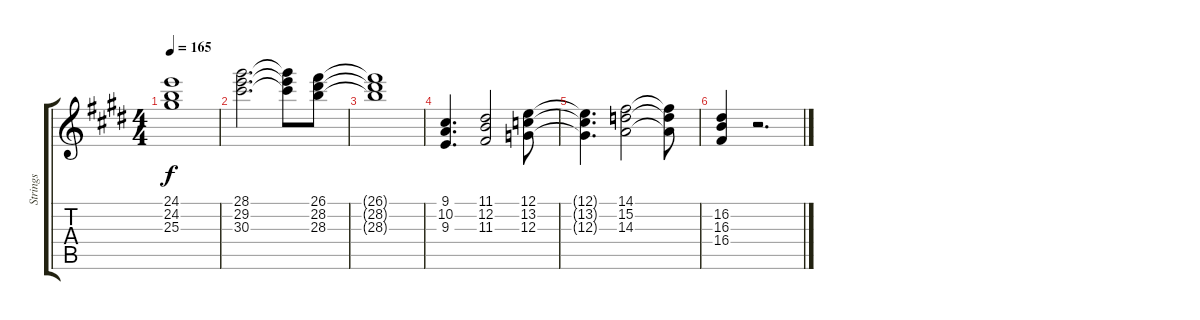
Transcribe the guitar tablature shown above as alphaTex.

\track ("Strings" "Strings") {instrument stringensemble1}
\staff {score tabs}
\tuning (E4 B3 G3 D3 A2 E2) {hide}
\ts (4 4)
\tempo 165
\clef g2
\ks e
(24.1{t} 24.2{t} 25.3{t}).1{dy f} |
(28.1 29.2 30.3).2{d} (28.1{t} 29.2{t} 30.3{t}).8 (26.1 28.2 28.3).8 |
(26.1{t} 28.2{t} 28.3{t}).1 |
(9.1 10.2 9.3).4{d volume 10} (11.1 12.2 11.3).2 (12.1 13.2 12.3).8 |
(12.1{t} 13.2{t} 12.3{t}).4{d} (14.1 15.2 14.3).2 (14.1{t} 15.2{t} 14.3{t}).8 |
(16.2 16.3 16.4).4 r.2{d}
